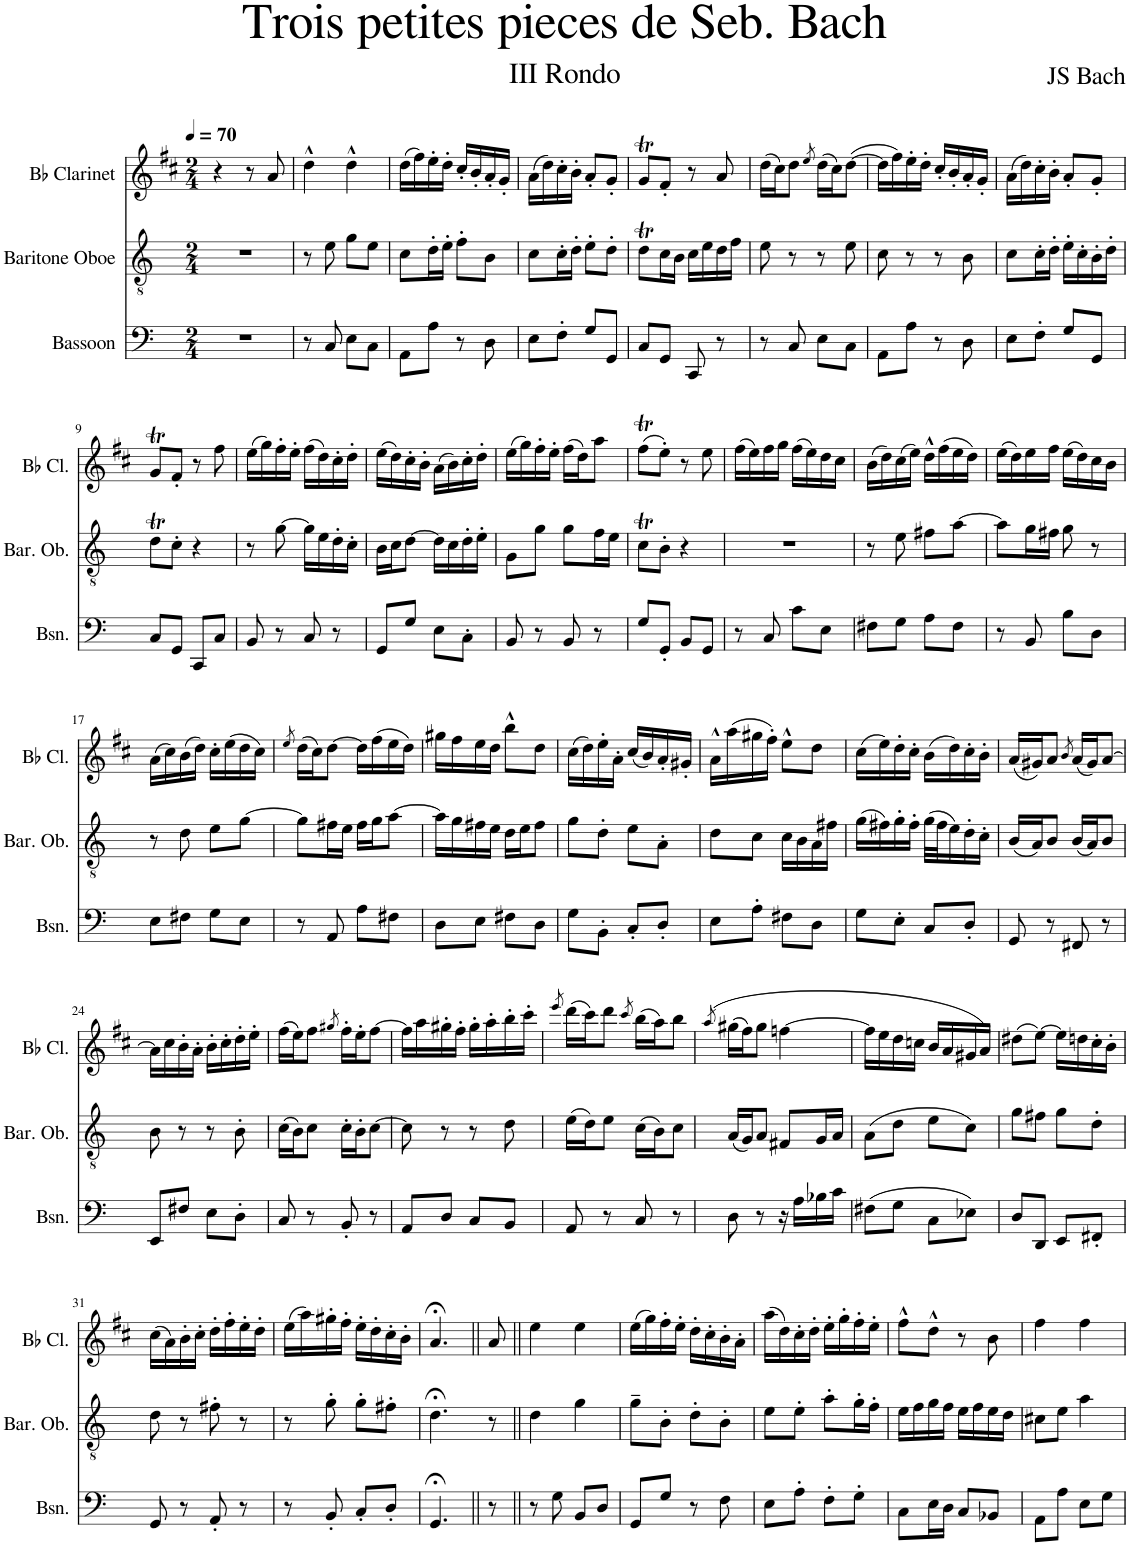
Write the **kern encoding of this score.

**kern	**kern	**kern
*part3	*part2	*part1
*staff3	*staff2	*staff1
*I"Bassoon	*I"Baritone Oboe	*I"Bb Clarinet
*I'Bsn.	*I'Bar. Ob.	*I'Bb Cl.
*clefF4	*clefGv2	*clefG2
*	*	*Trd1c2
*k[]	*k[]	*k[f#c#]
*M2/4	*M2/4	*M2/4
*MM70	*MM70	*MM70
=1	=1	=1
2r	2r	4r
.	.	8r
.	.	8a/
=2	=2	=2
8r	8r	4dd^^\
8C/	8e\	.
8E\L	8g\L	4dd^^\
8C\J	8e\J	.
=3	=3	=3
8AA\L	8c\L	(16dd\LL
.	.	16ff#\)
8A\J	16d'\L	16ee'\
.	16e'\JJ	16dd'\JJ
8r	8f'\L	16cc#'/LL
.	.	16b'/
8D\	8B\J	16a'/
.	.	16g'/JJ
=4	=4	=4
8E\L	8c\L	(16a\LL
.	.	16dd\)
8F'\J	16c'\L	16cc#'\
.	16d'\JJ	16b'\JJ
8G/L	8e'\L	8a'/L
8GG/J	8d'\J	8g'/J
=5	=5	=5
8C/L	8dT\L	8gT/L
8GG/J	16c\L	8f#'/J
.	16B\JJ	.
8CC/	16c\LL	8r
.	16e\	.
8r	16d\	8a/
.	16f\JJ	.
=6	=6	=6
8r	8e\	(16dd\LL
.	.	16cc#\J)
8C/	8r	8dd\J
.	.	8qee/
8E\L	8r	(16dd\LL
.	.	16cc#\J)
8C\J	8e\	([8dd\J
=7	=7	=7
8AA\L	8c\	16dd\LL]
.	.	16ff#\)
8A\J	8r	16ee'\
.	.	16dd'\JJ
8r	8r	16cc#'/LL
.	.	16b'/
8D\	8B\	16a'/
.	.	16g'/JJ
=8	=8	=8
8E\L	8c\L	(16a\LL
.	.	16dd\)
8F'\J	16c'\L	16cc#'\
.	16d'\JJ	16b'\JJ
8G/L	16e'\LL	8a'/L
.	16c'\	.
8GG/J	16B'\	8g'/J
.	16d'\JJ	.
!!LO:LB:g=z
=9	=9	=9
8C/L	8dT\L	8gT/L
8GG/J	8c'\J	8f#'/J
8CC/L	4r	8r
8C/J	.	8ff#\
=10	=10	=10
8BB/	8r	(16ee\LL
.	.	16gg\)
8r	[8g\	16ff#'\
.	.	16ee'\JJ
8C/	16g\LL]	(16ff#\LL
.	16e\	16dd\)
8r	16d'\	16cc#'\
.	16c'\JJ	16dd'\JJ
=11	=11	=11
8GG/L	16B\LL	(16ee\LL
.	16c\J	16dd\)
8G/J	[8d\J	16cc#'\
.	.	16b'\JJ
8E\L	16d\LL]	(16a\LL
.	16c\	16b\)
8C'\J	16d'\	16cc#'\
.	16e'\JJ	16dd'\JJ
=12	=12	=12
8BB/	8G\L	(16ee\LL
.	.	16gg\)
8r	8g\J	16ff#'\
.	.	16ee'\JJ
8BB/	8g\L	(16ff#\LL
.	.	16dd\J)
8r	16f\L	8aa\J
.	16e\JJ	.
=13	=13	=13
8G/L	8cT\L	(8ff#t\L
8GG'/J	8B'\J	8ee'\J)
8BB/L	4r	8r
8GG/J	.	8ee\
=14	=14	=14
8r	2r	(16ff#\LL
.	.	16ee\)
8C/	.	16ff#\
.	.	16gg\JJ
8c\L	.	(16ff#\LL
.	.	16ee\)
8E\J	.	16dd\
.	.	16cc#\JJ
=15	=15	=15
8F#X\L	8r	(16b\LL
.	.	16dd\)
8G\J	8e\	(16cc#\
.	.	16ee\JJ)
8A\L	8f#X\L	16dd^^\LL
.	.	(16ff#\
8F#\J	[8a\J	16ee\
.	.	16dd\JJ)
=16	=16	=16
8r	8a\L]	(16ee\LL
.	.	16dd\)
8BB/	16g\L	16ee\
.	16f#X\JJ	16ff#\JJ
8B\L	8g\	(16ee\LL
.	.	16dd\)
8D\J	8r	16cc#\
.	.	16b\JJ
!!LO:LB:g=z
=17	=17	=17
8E\L	8r	(16a\LL
.	.	16cc#\)
8F#X\J	8d\	(16b\
.	.	16dd\JJ)
8G\L	8e\L	16cc#'\LL
.	.	(16ee\
8E\J	[8g\J	16dd\
.	.	16cc#\JJ)
=18	=18	=18
.	.	8qee/
8r	8g\L]	(16dd\LL
.	.	16cc#\J)
8AA/	16f#X\L	[8dd\J
.	16e\JJ	.
8A\L	16f#\LL	16dd\LL]
.	16g\J	(16ff#\
8F#X\J	[8a\J	16ee\
.	.	16dd\JJ)
=19	=19	=19
8D\L	16a\LL]	16gg#X\LL
.	16g\	16ff#\
8E\J	16f#X\	16ee\
.	16e\JJ	16dd\JJ
8F#X\L	16d\LL	8bb^^\L
.	16e\J	.
8D\J	8f#\J	8dd\J
=20	=20	=20
8G\L	8g\L	(16cc#\LL
.	.	16dd\)
8BB'\J	8d'\J	16ee'\
.	.	16a'\JJ
8C'/L	8e\L	(16cc#/LL
.	.	16b/)
8D'/J	8A'\J	16a'/
.	.	16g#X'/JJ
=21	=21	=21
8E\L	8d\L	16a^^\LL
.	.	(16aa\
8A'\J	8c\J	16gg#X\
.	.	16ff#'\JJ)
8F#X\L	16c\LL	8ee^^\L
.	16B\	.
8D\J	16A\	8dd\J
.	16f#X\JJ	.
=22	=22	=22
8G\L	(16g\LL	(16cc#\LL
.	16f#X\)	16ee\)
8E'\J	16g'\	16dd'\
.	16f#'\JJ	16cc#'\JJ
8C/L	(32g\LLL	(16b\LL
.	32f#\J	.
.	16e\)	16dd\)
8D'/J	16d'\	16cc#'\
.	16c'\JJ	16b'\JJ
=23	=23	=23
8GG/	(16B/LL	(16a/LL
.	16A/J)	16g#X/J)
8r	8B/J	8a/J
.	.	8qb/
8FF#X/	(16B/LL	(16a/LL
.	16A/J)	16g#/J)
8r	8B/J	[8a/J
!!LO:LB:g=z
=24	=24	=24
8EE/L	8B\	16a\LL]
.	.	16cc#\
8F#X/J	8r	16b'\
.	.	16a'\JJ
8E\L	8r	16b'\LL
.	.	16cc#'\
8D'\J	8B'\	16dd'\
.	.	16ee'\JJ
=25	=25	=25
8C/	(16c\LL	(16ff#\LL
.	16B\J)	16ee\J)
8r	8c\J	8ff#\J
.	.	8qgg#X/
8BB'/	16c'\LL	16ff#'\LL
.	16B'\J	16ee'\J
8r	[8c\J	[8ff#\J
=26	=26	=26
8AA/L	8c\]	16ff#\LL]
.	.	16aa\
8D/J	8r	16gg#X'\
.	.	16ff#'\JJ
8C/L	8r	16gg#'\LL
.	.	16aa'\
8BB/J	8d\	16bb'\
.	.	16ccc#'\JJ
=27	=27	=27
.	.	8qeee/
8AA/	(16e\LL	(16ddd\LL
.	16d\J)	16ccc#\J)
8r	8e\J	8ddd\J
.	.	8qccc#/
8C/	(16c\LL	(16bb\LL
.	16B\J)	16aa\J)
8r	8c\J	8bb\J
=28	=28	=28
.	.	(8qaa/
8D\	(16A/LL	(16gg#X\LL
.	16G/J)	16ff#\J)
8r	8A/J	8gg#\J
16r	8F#X/L	[4ffn\
16A\LL	.	.
16B-X\	16G/L	.
16c\JJ	16A/JJ	.
=29	=29	=29
(8F#X\L	(8A\L	16ff\LL]
.	.	16ee\
8G\J	8d\J	16dd\
.	.	16ccn\JJ
8C\L	8e\L	16b/LL
.	.	16a/
8E-X\J)	8c\J)	16g#X/
.	.	16a/JJ)
=30	=30	=30
8D/L	8g\L	(8dd#X\L
8DD/J	8f#X\J	[8ee\J)
8EE/L	8g\L	16ee\LL]
.	.	16ddn\
8FF#X'/J	8d'\J	16cc#'\
.	.	16b'\JJ
!!LO:LB:g=z
=31	=31	=31
8GG/	8d\	(16cc#\LL
.	.	16a\)
8r	8r	16b'\
.	.	16cc#'\JJ
8AA'/	8f#X'\	16dd'\LL
.	.	16ff#'\
8r	8r	16ee'\
.	.	16dd'\JJ
=32	=32	=32
8r	8r	(16ee\LL
.	.	16aa\)
8BB'/	8g'\	16gg#X'\
.	.	16ff#'\JJ
8C'/L	8g'\L	16ee'\LL
.	.	16dd'\
8D'/J	8f#X'\J	16cc#'\
.	.	16b'\JJ
=33	=33	=33
4.GG;</	4.d;<\	4.a;</
8r	8r	8a/
=34||	=34||	=34||
8r	4d\	4ee\
8G\	.	.
8BB/L	4g\	4ee\
8D/J	.	.
=35	=35	=35
8GG/L	8g~\L	(16ee\LL
.	.	16gg\)
8G/J	8B'\J	16ff#'\
.	.	16ee'\JJ
8r	8d'\L	16dd'\LL
.	.	16cc#'\
8F\	8B'\J	16b'\
.	.	16a'\JJ
=36	=36	=36
8E\L	8e\L	(16aa\LL
.	.	16dd\)
8A'\J	8e'\J	16cc#'\
.	.	16dd'\JJ
8F'\L	8a'\L	16ee'\LL
.	.	16gg'\
8G'\J	16g'\L	16ff#'\
.	16f'\JJ	16ee'\JJ
=37	=37	=37
8C\L	16e\LL	8ff#^^\L
.	16f\	.
16E\L	16g\	8dd^^\J
16D\JJ	16f\JJ	.
8C/L	16e\LL	8r
.	16f\	.
8BB-X/J	16e\	8b\
.	16d\JJ	.
=38	=38	=38
8AA\L	8c#X\L	4ff#\
8A\J	8e\J	.
8E\L	4a\	4ff#\
8G\J	.	.
=	=	=
*-	*-	*-
